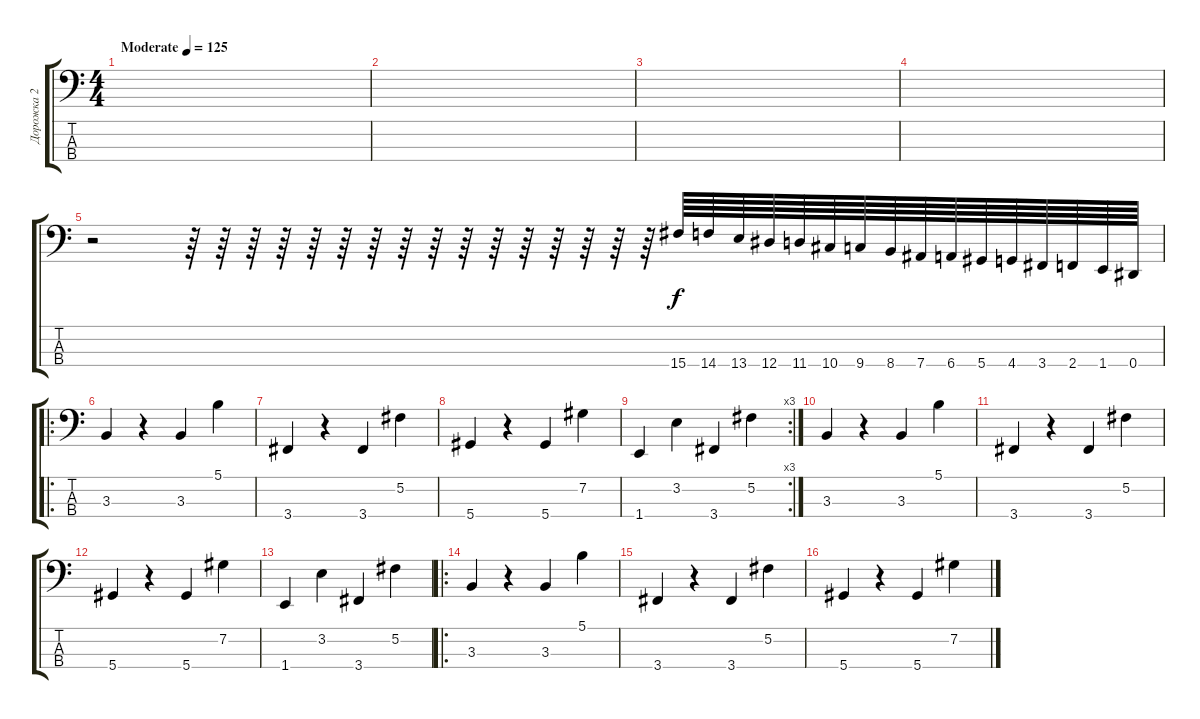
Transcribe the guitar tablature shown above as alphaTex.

\track ("Дорожка 2" "Дорожка 2") {instrument electricbassfinger}
\staff {score tabs}
\tuning (Gb2 Db2 Ab1 Eb1) {hide}
\ts (4 4)
\tempo (125 "Moderate")
\clef f4
\ks c
|
|
|
|
r.2 r.64 r.64 r.64 r.64 r.64 r.64 r.64 r.64 r.64 r.64 r.64 r.64 r.64 r.64 r.64 r.64 15.4.64 14.4.64 13.4.64 12.4.64 11.4.64 10.4.64 9.4.64 8.4.64 7.4.64 6.4.64 5.4.64 4.4.64 3.4.64 2.4.64 1.4.64 0.4.64 |
\ro
3.3.4 r.4 3.3.4 5.1.4 |
3.4.4 r.4 3.4.4 5.2.4 |
5.4.4 r.4 5.4.4 7.2.4 |
\rc 3
1.4.4 3.2.4 3.4.4 5.2.4 |
3.3.4 r.4 3.3.4 5.1.4 |
3.4.4 r.4 3.4.4 5.2.4 |
5.4.4 r.4 5.4.4 7.2.4 |
1.4.4 3.2.4 3.4.4 5.2.4 |
\ro
3.3.4 r.4 3.3.4 5.1.4 |
3.4.4 r.4 3.4.4 5.2.4 |
5.4.4 r.4 5.4.4 7.2.4
